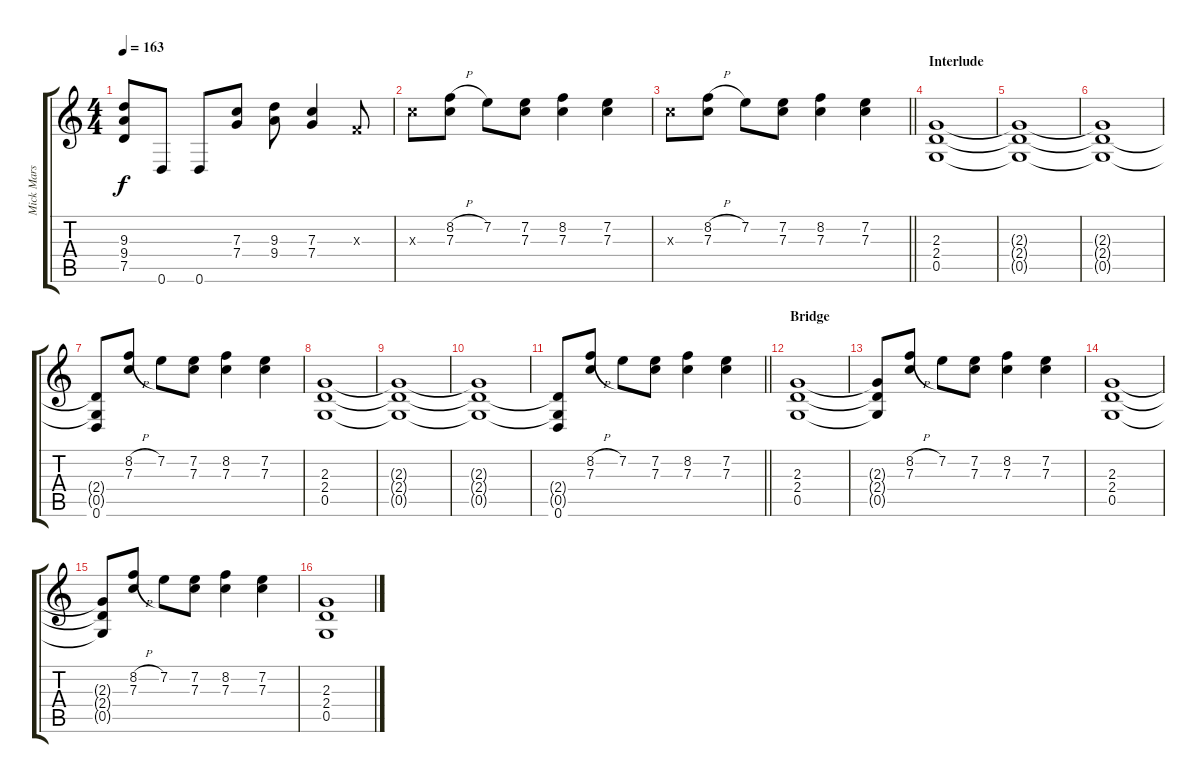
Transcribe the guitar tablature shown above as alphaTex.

\track ("Mick Mars" "Mick Mars") {instrument distortionguitar}
\staff {score tabs}
\tuning (D4 A3 F3 C3 G2 D2) {hide}
\ts (4 4)
\tempo 163
\clef g2
\ks c
(9.3 9.4 7.5).8{dy f} 0.6.8 0.6.8 (7.3 7.4).8 (9.3 9.4).8 (7.3 7.4).4 0.3{x}.8 |
7.3{x}.8 (8.2{h} 7.3).8 7.2.8 (7.2 7.3).8 (8.2 7.3).4 (7.2 7.3).4 |
\barLineRight lightlight
7.3{x}.8 (8.2{h} 7.3).8 7.2.8 (7.2 7.3).8 (8.2 7.3).4 (7.2 7.3).4 |
\section ("" "Interlude")
(2.3 2.4 0.5).1 |
(2.3{t} 2.4{t} 0.5{t}).1 |
(2.3{t} 2.4{t} 0.5{t}).1 |
(2.4{t} 0.5{t} 0.6).8 (8.2{h} 7.3).8 7.2.8 (7.2 7.3).8 (8.2 7.3).4 (7.2 7.3).4 |
(2.3 2.4 0.5).1 |
(2.3{t} 2.4{t} 0.5{t}).1 |
(2.3{t} 2.4{t} 0.5{t}).1 |
\barLineRight lightlight
(2.4{t} 0.5{t} 0.6).8 (8.2{h} 7.3).8 7.2.8 (7.2 7.3).8 (8.2 7.3).4 (7.2 7.3).4 |
\section ("" "Bridge")
(2.3 2.4 0.5).1 |
(2.3{t} 2.4{t} 0.5{t}).8 (8.2{h} 7.3).8 7.2.8 (7.2 7.3).8 (8.2 7.3).4 (7.2 7.3).4 |
(2.3 2.4 0.5).1 |
(2.3{t} 2.4{t} 0.5{t}).8 (8.2{h} 7.3).8 7.2.8 (7.2 7.3).8 (8.2 7.3).4 (7.2 7.3).4 |
(2.3 2.4 0.5).1
